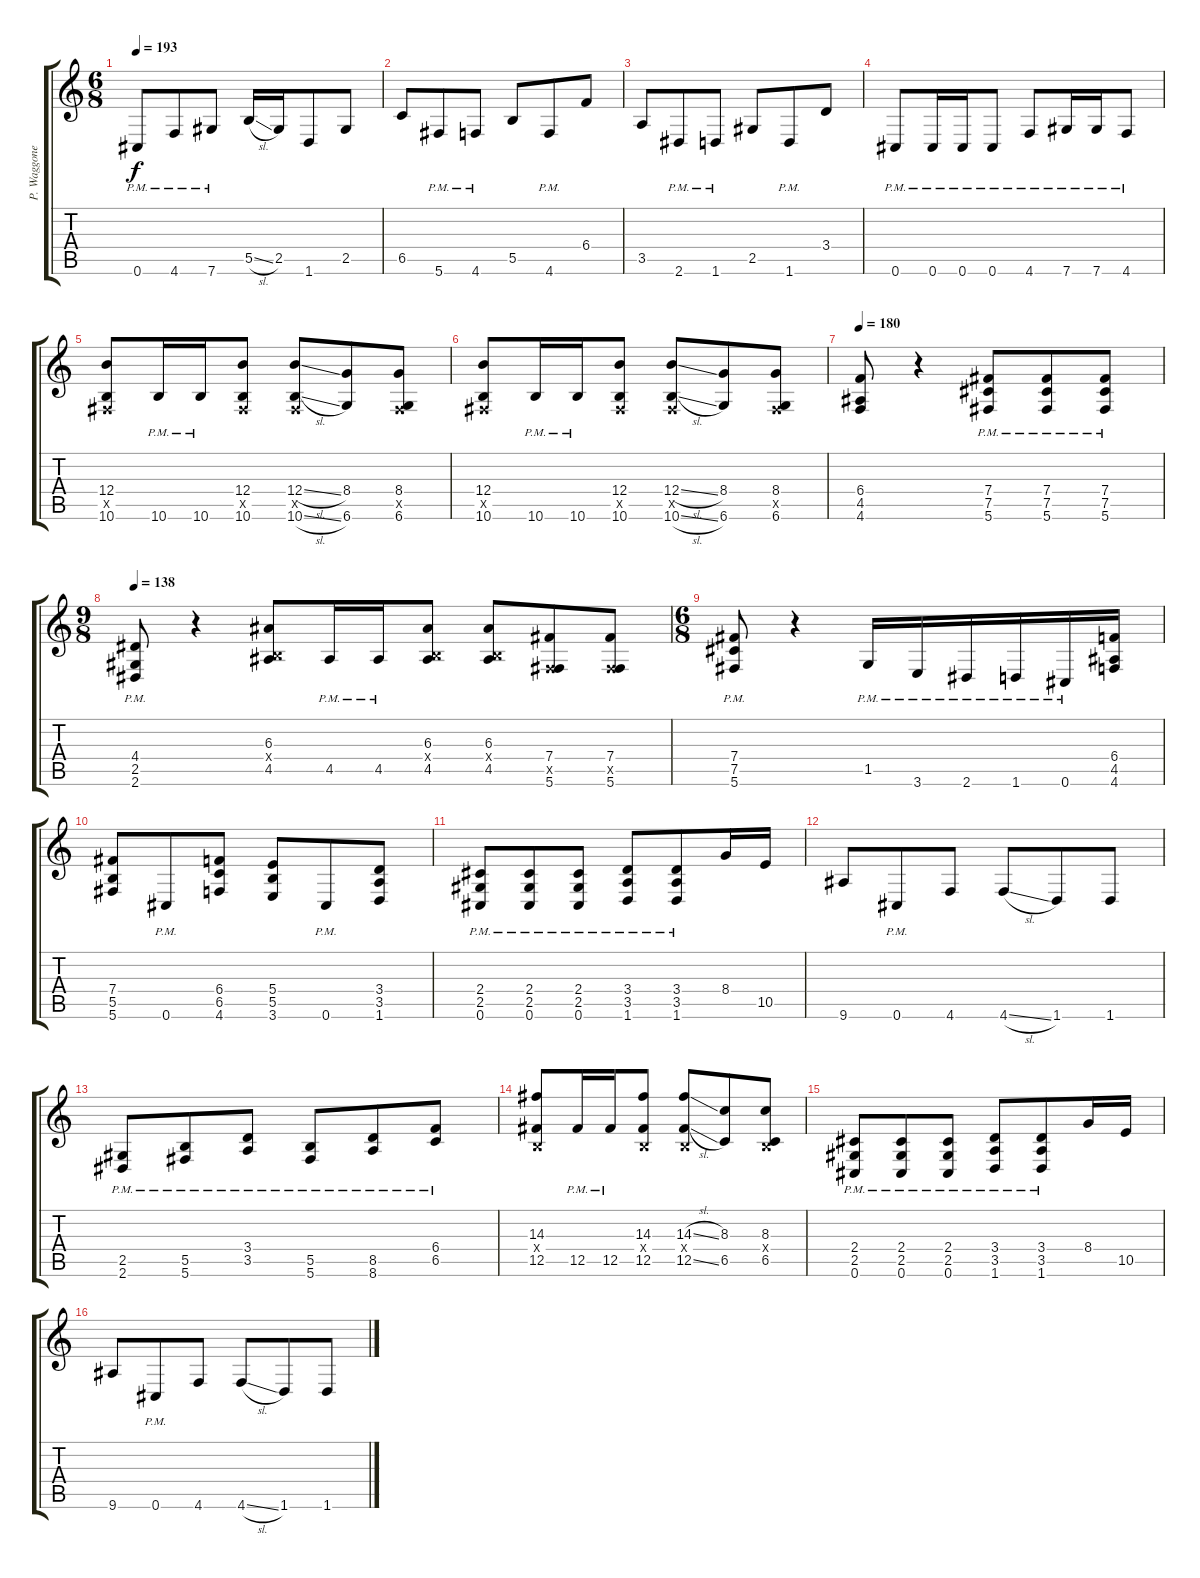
\track ("P. Waggoner Gtr." "P. Waggone") {instrument distortionguitar}
\staff {score tabs}
\tuning (Db4 Ab3 E3 B2 Gb2 Db2) {hide}
\ts (6 8)
\tempo 193
\clef g2
\ks c
0.6{pm}.8{dy f} 4.6{pm}.8 7.6{pm}.8 5.5{sl}.16 2.5.16 1.6.8 2.5.8 |
6.5.8 5.6{pm}.8 4.6{pm}.8 5.5.8 4.6{pm}.8 6.4.8 |
3.5.8 2.6{pm}.8 1.6{pm}.8 2.5.8 1.6{pm}.8 3.4.8 |
0.6{pm}.8 0.6{pm}.16 0.6{pm}.16 0.6{pm}.8 4.6{pm}.8 7.6{pm}.16 7.6{pm}.16 4.6{pm}.8 |
(12.4 0.5{x} 10.6).8 10.6{pm}.16 10.6{pm}.16 (12.4 0.5{x} 10.6).8 (12.4{sl} 0.5{x} 10.6{sl}).8 (8.4 6.6).8 (8.4 0.5{x} 6.6).8 |
(12.4 0.5{x} 10.6).8 10.6{pm}.16 10.6{pm}.16 (12.4 0.5{x} 10.6).8 (12.4{sl} 0.5{x} 10.6{sl}).8 (8.4 6.6).8 (8.4 0.5{x} 6.6).8 |
\tempo 180
(6.4 4.5 4.6).8 r.4 (7.4{pm} 7.5{pm} 5.6{pm}).8 (7.4{pm} 7.5{pm} 5.6{pm}).8 (7.4{pm} 7.5{pm} 5.6{pm}).8 |
\ts (9 8)
\tempo 138
(4.4{pm} 2.5{pm} 2.6{pm}).8 r.4 (6.3 0.4{x} 4.5).8 4.5{pm}.16 4.5{pm}.16 (6.3 0.4{x} 4.5).8 (6.3 0.4{x} 4.5).8 (7.4 0.5{x} 5.6).8 (7.4 0.5{x} 5.6).8 |
\ts (6 8)
(7.4{pm} 7.5{pm} 5.6{pm}).8 r.4 1.5{pm}.16 3.6{pm}.16 2.6{pm}.16 1.6{pm}.16 0.6{pm}.16 (6.4 4.5 4.6).16 |
(7.4 5.5 5.6).8 0.6{pm}.8 (6.4 6.5 4.6).8 (5.4 5.5 3.6).8 0.6{pm}.8 (3.4 3.5 1.6).8 |
(2.4{pm} 2.5{pm} 0.6{pm}).8 (2.4{pm} 2.5{pm} 0.6{pm}).8 (2.4{pm} 2.5{pm} 0.6{pm}).8 (3.4{pm} 3.5{pm} 1.6{pm}).8 (3.4{pm} 3.5{pm} 1.6{pm}).8 8.4.16 10.5.16 |
9.6.8 0.6{pm}.8 4.6.8 4.6{sl}.8 1.6.8 1.6.8 |
(2.5{pm} 2.6{pm}).8 (5.5{pm} 5.6{pm}).8 (3.4{pm} 3.5{pm}).8 (5.5{pm} 5.6{pm}).8 (8.5{pm} 8.6{pm}).8 (6.4{pm} 6.5{pm}).8 |
(14.3 0.4{x} 12.5).8 12.5{pm}.16 12.5{pm}.16 (14.3 0.4{x} 12.5).8 (14.3{sl} 0.4{x} 12.5{sl}).8 (8.3 6.5).8 (8.3 0.4{x} 6.5).8 |
(2.4{pm} 2.5{pm} 0.6{pm}).8 (2.4{pm} 2.5{pm} 0.6{pm}).8 (2.4{pm} 2.5{pm} 0.6{pm}).8 (3.4{pm} 3.5{pm} 1.6{pm}).8 (3.4{pm} 3.5{pm} 1.6{pm}).8 8.4.16 10.5.16 |
9.6.8 0.6{pm}.8 4.6.8 4.6{sl}.8 1.6.8 1.6.8
